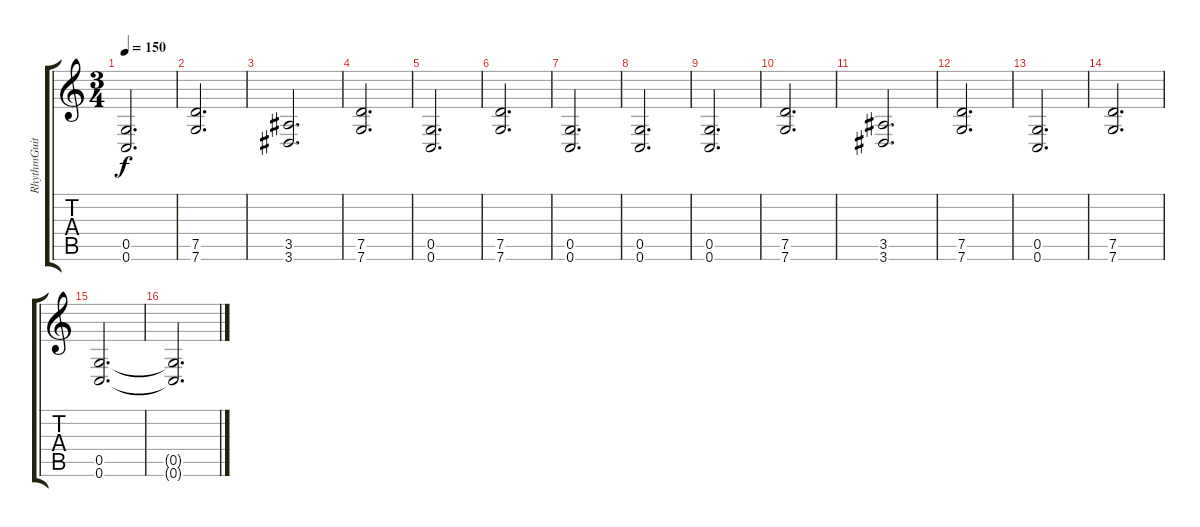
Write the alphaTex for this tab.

\track ("RhythmGuitar" "RhythmGuit") {instrument distortionguitar}
\staff {score tabs}
\tuning (D4 A3 F3 C3 G2 C2) {hide}
\ts (3 4)
\tempo 150
\clef g2
\ks c
(0.5 0.6).2{d dy f} |
(7.5 7.6).2{d} |
(3.5 3.6).2{d} |
(7.5 7.6).2{d} |
(0.5 0.6).2{d} |
(7.5 7.6).2{d} |
(0.5 0.6).2{d} |
(0.5 0.6).2{d} |
(0.5 0.6).2{d} |
(7.5 7.6).2{d} |
(3.5 3.6).2{d} |
(7.5 7.6).2{d} |
(0.5 0.6).2{d} |
(7.5 7.6).2{d} |
(0.5 0.6).2{d} |
(0.5{t} 0.6{t}).2{d}
